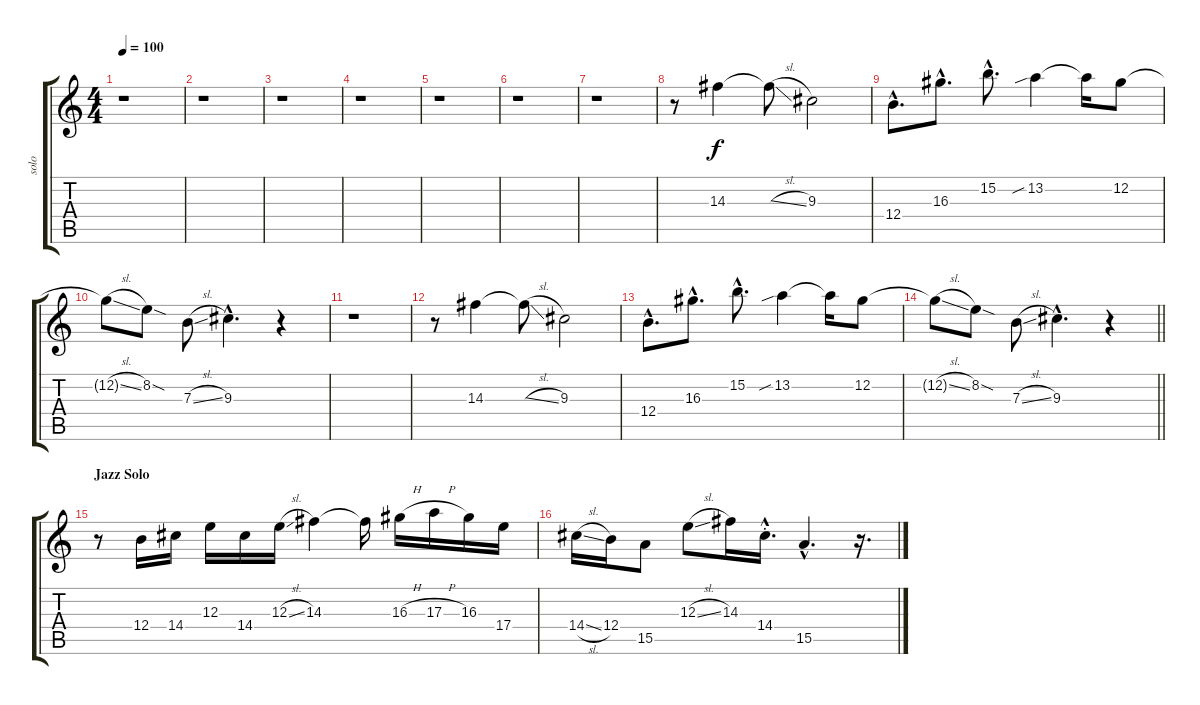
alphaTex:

\track ("solo" "solo") {instrument distortionguitar}
\staff {score tabs}
\tuning (Db4 Ab3 E3 B2 Gb2 Db2) {hide}
\ts (4 4)
\tempo 100
\clef g2
\ks c
r.1{dy f} |
r.1 |
r.1 |
r.1 |
r.1 |
r.1 |
r.1 |
r.8{volume 9 balance 8 instrument electricguitarjazz} 14.3.4 14.3{sl t}.8 9.3.2 |
12.4{hac}.8{d} 16.3{hac}.8{d} 15.2{hac}.8{d} 13.2{sib}.4 13.2{t}.16 12.2.8 |
12.2{sl t}.8 8.2{sod}.8 7.3{sl}.8 9.3{hac}.4{d} r.4 |
r.1 |
r.8 14.3.4 14.3{sl t}.8 9.3.2 |
12.4{hac}.8{d} 16.3{hac}.8{d} 15.2{hac}.8{d} 13.2{sib}.4 13.2{t}.16 12.2.8 |
\barLineRight lightlight
12.2{sl t}.8 8.2{sod}.8 7.3{sl}.8 9.3{hac}.4{d} r.4 |
\section ("" "Jazz Solo")
r.8{volume 13} 12.4.16 14.4.16 12.3.16 14.4.16 12.3{sl}.16 14.3.4 14.3{t}.16 16.3{h}.16 17.3{h}.16 16.3.16 17.4.16 |
14.4{sl}.16 12.4.16 15.5.8 12.3{sl}.8 14.3.16 14.4{hac st}.16{d} 15.5{hac}.4{d} r.16{d}
